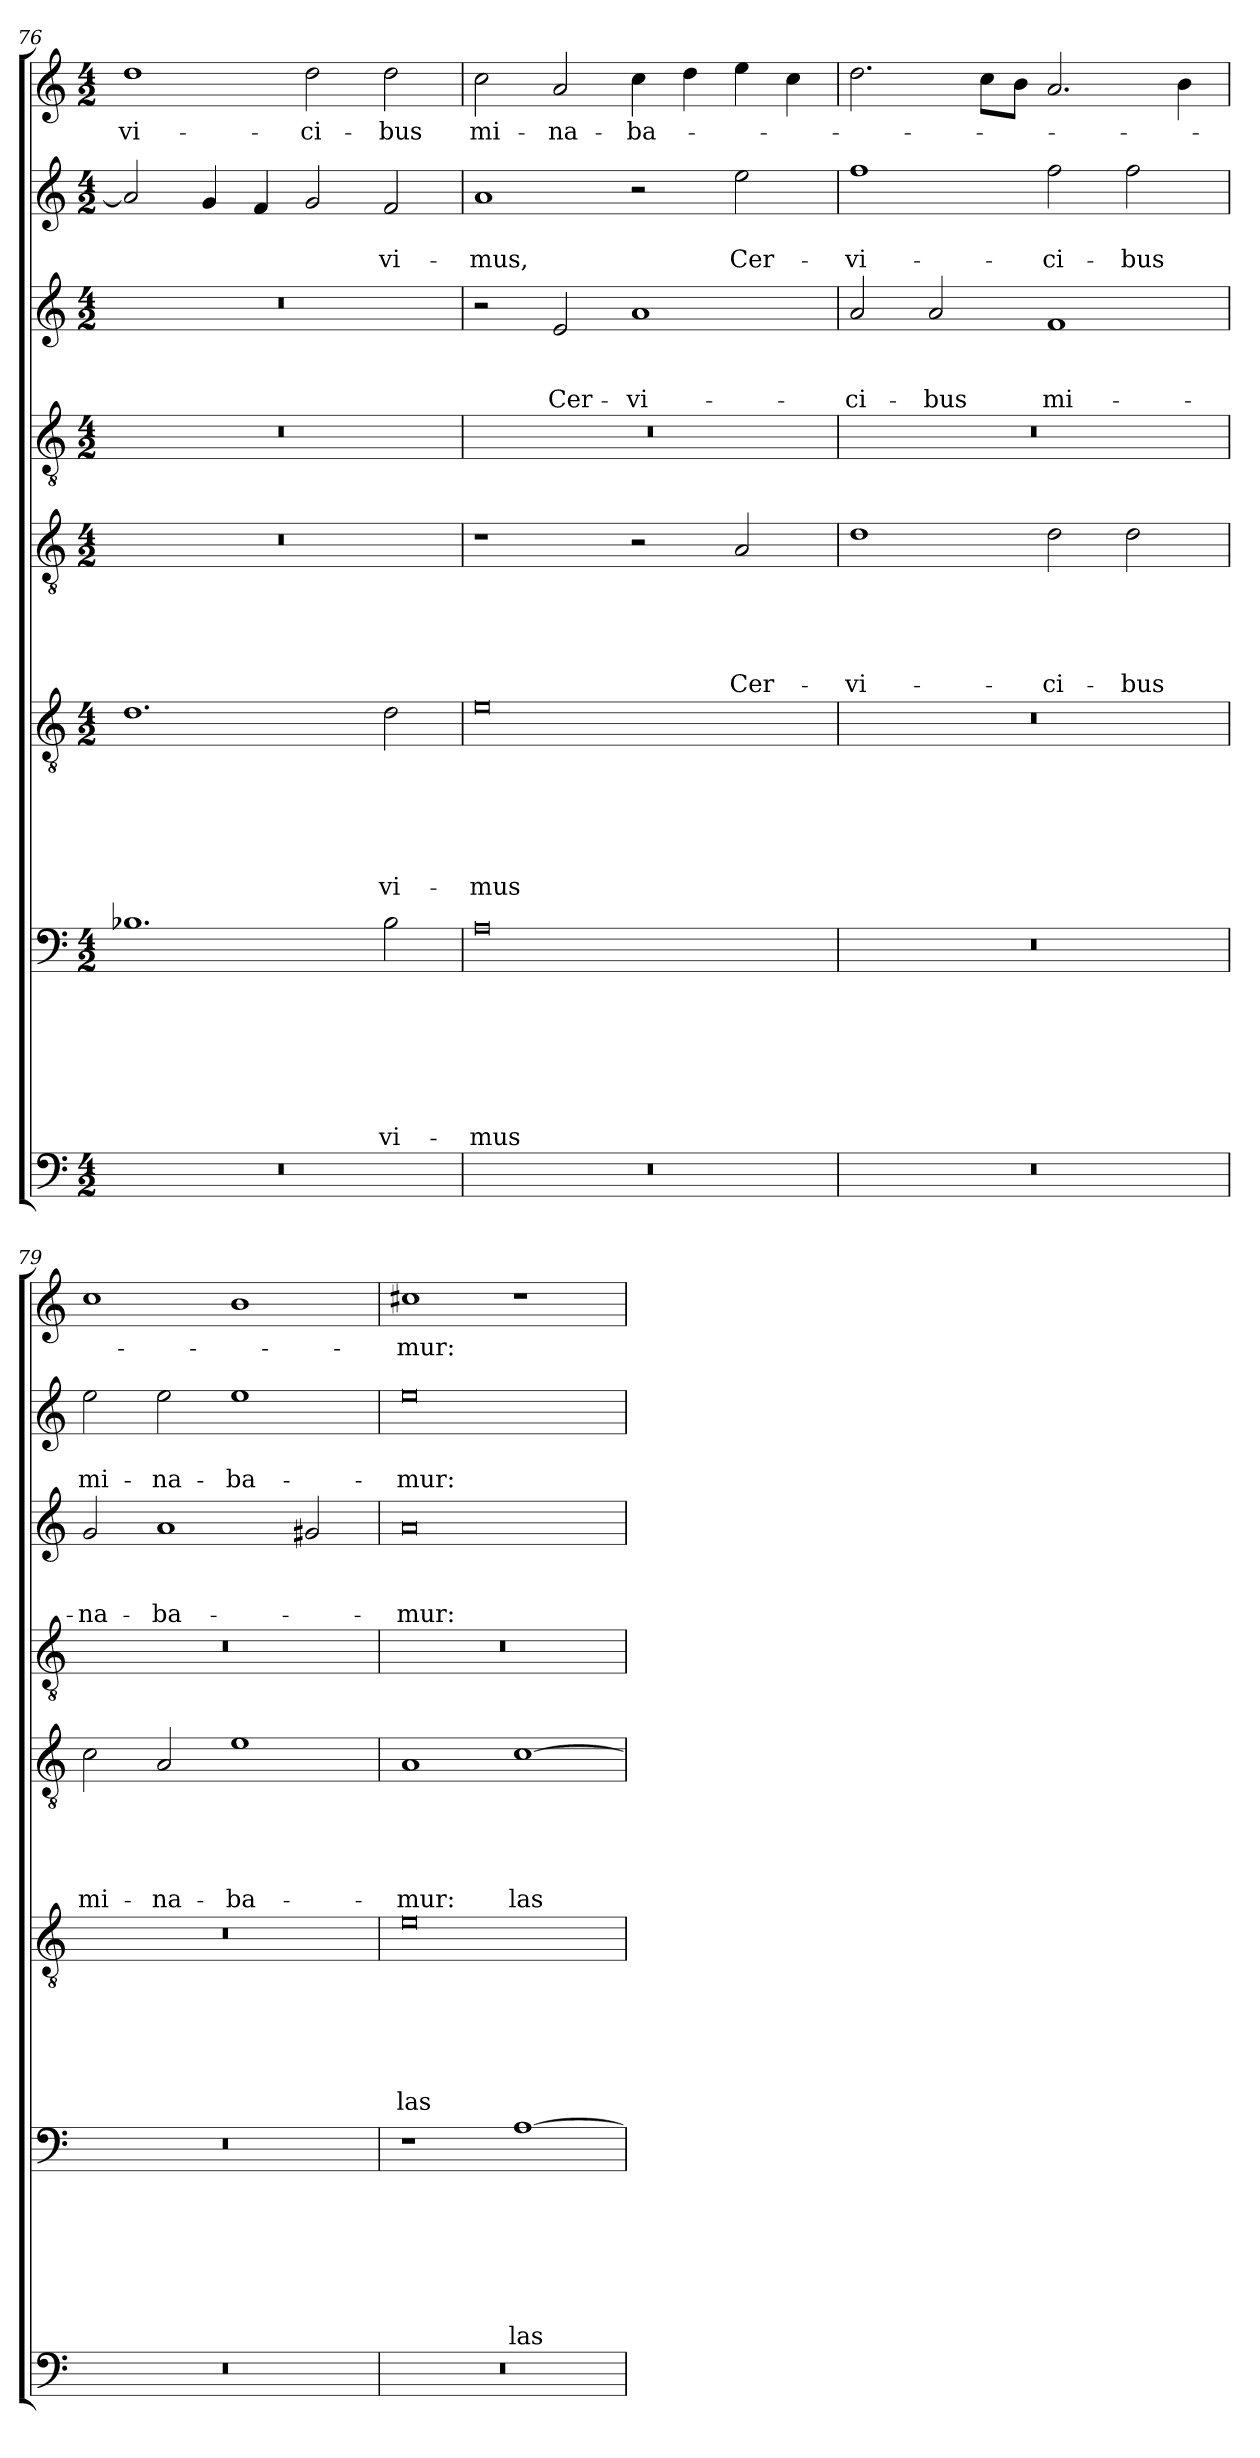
**kern	**kern	**text	**text	**text	**text	**text	**text	**text	**kern	**text	**text	**text	**text	**text	**text	**kern	**text	**text	**text	**text	**text	**kern	**kern	**text	**text	**text	**kern	**text	**text	**kern	**text
*part8	*part7	*part7	*part7	*part7	*part7	*part7	*part7	*part7	*part6	*part6	*part6	*part6	*part6	*part6	*part6	*part5	*part5	*part5	*part5	*part5	*part5	*part4	*part3	*part3	*part3	*part3	*part2	*part2	*part2	*part1	*part1
*staff8	*staff7	*staff7	*staff7	*staff7	*staff7	*staff7	*staff7	*staff7	*staff6	*staff6	*staff6	*staff6	*staff6	*staff6	*staff6	*staff5	*staff5	*staff5	*staff5	*staff5	*staff5	*staff4	*staff3	*staff3	*staff3	*staff3	*staff2	*staff2	*staff2	*staff1	*staff1
*clefF4	*clefF4	*	*	*	*	*	*	*	*clefGv2	*	*	*	*	*	*	*clefGv2	*	*	*	*	*	*clefGv2	*clefG2	*	*	*	*clefG2	*	*	*clefG2	*
*k[]	*k[]	*	*	*	*	*	*	*	*k[]	*	*	*	*	*	*	*k[]	*	*	*	*	*	*k[]	*k[]	*	*	*	*k[]	*	*	*k[]	*
*a:	*a:	*	*	*	*	*	*	*	*a:	*	*	*	*	*	*	*a:	*	*	*	*	*	*a:	*a:	*	*	*	*a:	*	*	*a:	*
*M4/2	*M4/2	*	*	*	*	*	*	*	*M4/2	*	*	*	*	*	*	*M4/2	*	*	*	*	*	*M4/2	*M4/2	*	*	*	*M4/2	*	*	*M4/2	*
=76	=76	=76	=76	=76	=76	=76	=76	=76	=76	=76	=76	=76	=76	=76	=76	=76	=76	=76	=76	=76	=76	=76	=76	=76	=76	=76	=76	=76	=76	=76	=76
0r	1.B-X	.	.	.	.	.	.	.	1.d	.	.	.	.	.	.	0r	.	.	.	.	.	0r	0r	.	.	.	2a/]	.	.	1dd	-vi-
.	.	.	.	.	.	.	.	.	.	.	.	.	.	.	.	.	.	.	.	.	.	.	.	.	.	.	4g/	.	.	.	.
.	.	.	.	.	.	.	.	.	.	.	.	.	.	.	.	.	.	.	.	.	.	.	.	.	.	.	4f/	.	.	.	.
.	.	.	.	.	.	.	.	.	.	.	.	.	.	.	.	.	.	.	.	.	.	.	.	.	.	.	2g/	.	.	2dd\	-ci-
.	2B-\	.	.	.	.	.	.	-vi-	2d\	.	.	.	.	.	-vi-	.	.	.	.	.	.	.	.	.	.	.	2f/	.	-vi-	2dd\	-bus
=77	=77	=77	=77	=77	=77	=77	=77	=77	=77	=77	=77	=77	=77	=77	=77	=77	=77	=77	=77	=77	=77	=77	=77	=77	=77	=77	=77	=77	=77	=77	=77
0r	0A	.	.	.	.	.	.	-mus	0e	.	.	.	.	.	-mus	1r	.	.	.	.	.	0r	2r	.	.	.	1a	.	-mus,	2cc\	mi-
.	.	.	.	.	.	.	.	.	.	.	.	.	.	.	.	.	.	.	.	.	.	.	2e/	.	.	Cer-	.	.	.	2a/	-na-
.	.	.	.	.	.	.	.	.	.	.	.	.	.	.	.	2r	.	.	.	.	.	.	1a	.	.	-vi-	2r	.	.	4cc\	-ba-
.	.	.	.	.	.	.	.	.	.	.	.	.	.	.	.	.	.	.	.	.	.	.	.	.	.	.	.	.	.	4dd\	.
.	.	.	.	.	.	.	.	.	.	.	.	.	.	.	.	2A/	.	.	.	.	Cer-	.	.	.	.	.	2ee\	.	Cer-	4ee\	.
.	.	.	.	.	.	.	.	.	.	.	.	.	.	.	.	.	.	.	.	.	.	.	.	.	.	.	.	.	.	4cc\	.
=78	=78	=78	=78	=78	=78	=78	=78	=78	=78	=78	=78	=78	=78	=78	=78	=78	=78	=78	=78	=78	=78	=78	=78	=78	=78	=78	=78	=78	=78	=78	=78
0r	0r	.	.	.	.	.	.	.	0r	.	.	.	.	.	.	1d	.	.	.	.	-vi-	0r	2a/	.	.	-ci-	1ff	.	-vi-	2.dd\	.
.	.	.	.	.	.	.	.	.	.	.	.	.	.	.	.	.	.	.	.	.	.	.	2a/	.	.	-bus	.	.	.	.	.
.	.	.	.	.	.	.	.	.	.	.	.	.	.	.	.	.	.	.	.	.	.	.	.	.	.	.	.	.	.	8cc\L	.
.	.	.	.	.	.	.	.	.	.	.	.	.	.	.	.	.	.	.	.	.	.	.	.	.	.	.	.	.	.	8b\J	.
.	.	.	.	.	.	.	.	.	.	.	.	.	.	.	.	2d\	.	.	.	.	-ci-	.	1f	.	.	mi-	2ff\	.	-ci-	2.a/	.
.	.	.	.	.	.	.	.	.	.	.	.	.	.	.	.	2d\	.	.	.	.	-bus	.	.	.	.	.	2ff\	.	-bus	.	.
.	.	.	.	.	.	.	.	.	.	.	.	.	.	.	.	.	.	.	.	.	.	.	.	.	.	.	.	.	.	4b\	.
!!LO:LB:g=z
=79	=79	=79	=79	=79	=79	=79	=79	=79	=79	=79	=79	=79	=79	=79	=79	=79	=79	=79	=79	=79	=79	=79	=79	=79	=79	=79	=79	=79	=79	=79	=79
0r	0r	.	.	.	.	.	.	.	0r	.	.	.	.	.	.	2c\	.	.	.	.	mi-	0r	2g/	.	.	-na-	2ee\	.	mi-	1cc	.
.	.	.	.	.	.	.	.	.	.	.	.	.	.	.	.	2A/	.	.	.	.	-na-	.	1a	.	.	-ba-	2ee\	.	-na-	.	.
.	.	.	.	.	.	.	.	.	.	.	.	.	.	.	.	1e	.	.	.	.	-ba-	.	.	.	.	.	1ee	.	-ba-	1b	.
.	.	.	.	.	.	.	.	.	.	.	.	.	.	.	.	.	.	.	.	.	.	.	2g#X/	.	.	.	.	.	.	.	.
=80	=80	=80	=80	=80	=80	=80	=80	=80	=80	=80	=80	=80	=80	=80	=80	=80	=80	=80	=80	=80	=80	=80	=80	=80	=80	=80	=80	=80	=80	=80	=80
0r	1r	.	.	.	.	.	.	.	0e	.	.	.	.	.	las-	1A	.	.	.	.	-mur:	0r	0a	.	.	-mur:	0ee	.	-mur:	1cc#X	-mur:
.	[1A	.	.	.	.	.	.	las-	.	.	.	.	.	.	.	[1c	.	.	.	.	las-	.	.	.	.	.	.	.	.	1r	.
=	=	=	=	=	=	=	=	=	=	=	=	=	=	=	=	=	=	=	=	=	=	=	=	=	=	=	=	=	=	=	=
*-	*-	*-	*-	*-	*-	*-	*-	*-	*-	*-	*-	*-	*-	*-	*-	*-	*-	*-	*-	*-	*-	*-	*-	*-	*-	*-	*-	*-	*-	*-	*-
